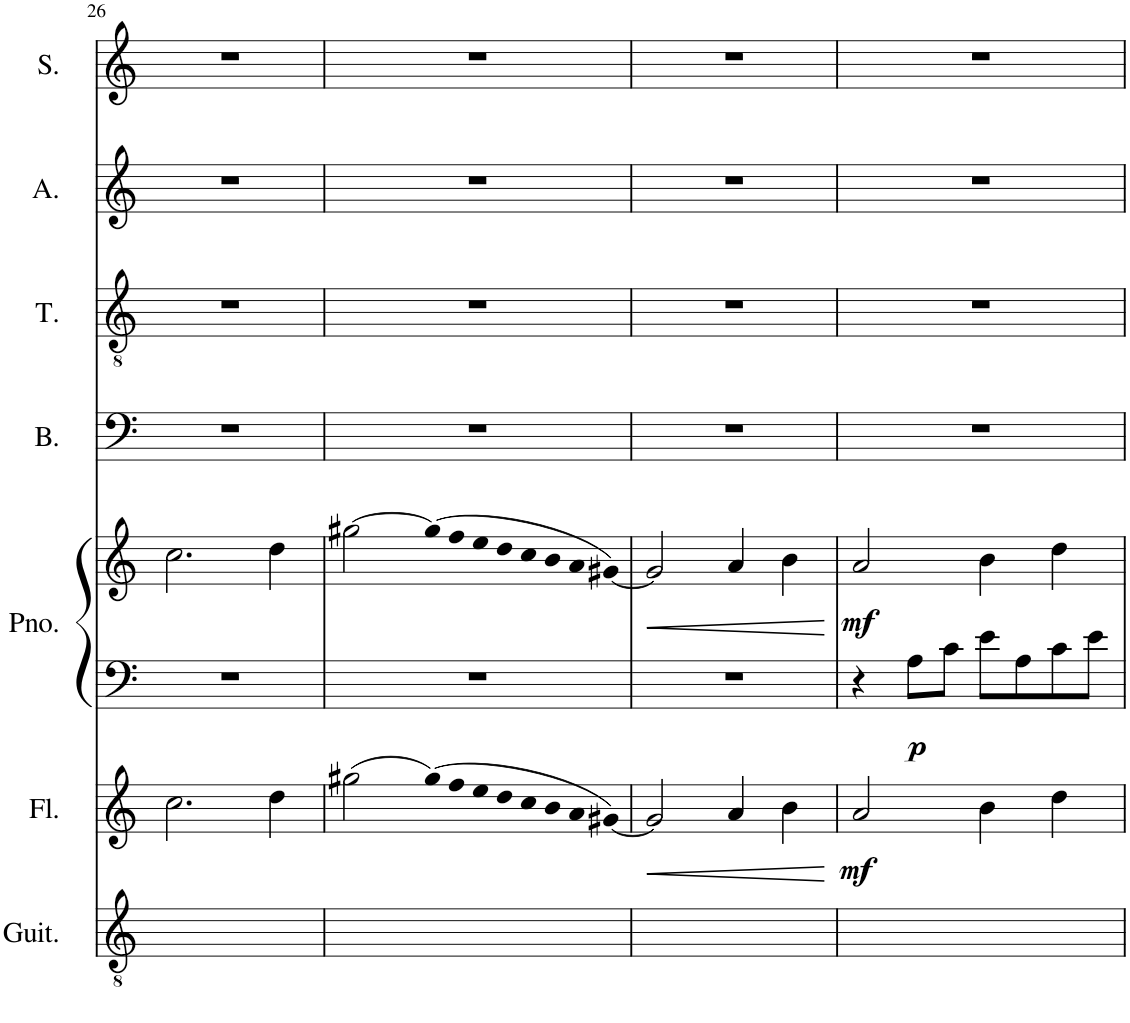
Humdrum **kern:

**kern	**kern	**dynam	**kern	**kern	**dynam	**kern	**kern	**kern	**kern
*part7	*part6	*part6	*part5	*part5	*part5	*part4	*part3	*part2	*part1
*staff8	*staff7	*staff7	*staff6	*staff5	*staff5/6	*staff4	*staff3	*staff2	*staff1
*I"Classical Guitar	*I"Flute	*	*I"Piano	*	*	*I"Bass	*I"Tenor	*I"Alto	*I"Soprano
*I'Guit.	*I'Fl.	*	*I'Pno.	*	*	*I'B.	*I'T.	*I'A.	*I'S.
!!LO:PB:g=z
*clefGv2	*clefG2	*	*clefF4	*clefG2	*	*clefF4	*clefGv2	*clefG2	*clefG2
*k[]	*k[]	*	*k[]	*k[]	*	*k[]	*k[]	*k[]	*k[]
*M4/4	*M4/4	*	*M4/4	*M4/4	*	*M4/4	*M4/4	*M4/4	*M4/4
=26	=26	=26	=26	=26	=26	=26	=26	=26	=26
1r	2.cc\	.	1r	2.cc\	.	1r	1r	1r	1r
.	4dd\	.	.	4dd\	.	.	.	.	.
=27	=27	=27	=27	=27	=27	=27	=27	=27	=27
1r	(2gg#X\	.	1r	[2gg#X\	.	1r	1r	1r	1r
.	(16gg#LL)	.	.	(16gg#LL]	.	.	.	.	.
.	16ffJ	.	.	16ffJ	.	.	.	.	.
.	16eeL	.	.	16eeL	.	.	.	.	.
.	16ddJJ	.	.	16ddJJ	.	.	.	.	.
.	16ccLL	.	.	16ccLL	.	.	.	.	.
.	16bJ	.	.	16bJ	.	.	.	.	.
.	16aL	.	.	16aL	.	.	.	.	.
.	[16g#XJJ)	.	.	[16g#XJJ)	.	.	.	.	.
=28	=28	=28	=28	=28	=28	=28	=28	=28	=28
!	!	!LO:HP:b	!	!	!LO:HP:b	!	!	!	!
1r	2g#/]	<	1r	2g#/]	<	1r	1r	1r	1r
.	4a/	.	.	4a/	.	.	.	.	.
.	4b\	.	.	4b\	.	.	.	.	.
.	.	[	.	.	[	.	.	.	.
=29	=29	=29	=29	=29	=29	=29	=29	=29	=29
!	!	!LO:DY:b	!	!	!LO:DY:b	!	!	!	!
1r	2a/	mf	4r	2a/	mf	1r	1r	1r	1r
!	!	!	!	!	!LO:DY:b=2	!	!	!	!
.	.	.	8A\L	.	p	.	.	.	.
.	.	.	8c\J	.	.	.	.	.	.
.	4b\	.	8e\L	4b\	.	.	.	.	.
.	.	.	8A\	.	.	.	.	.	.
.	4dd\	.	8c\	4dd\	.	.	.	.	.
.	.	.	8e\J	.	.	.	.	.	.
=	=	=	=	=	=	=	=	=	=
*-	*-	*-	*-	*-	*-	*-	*-	*-	*-
